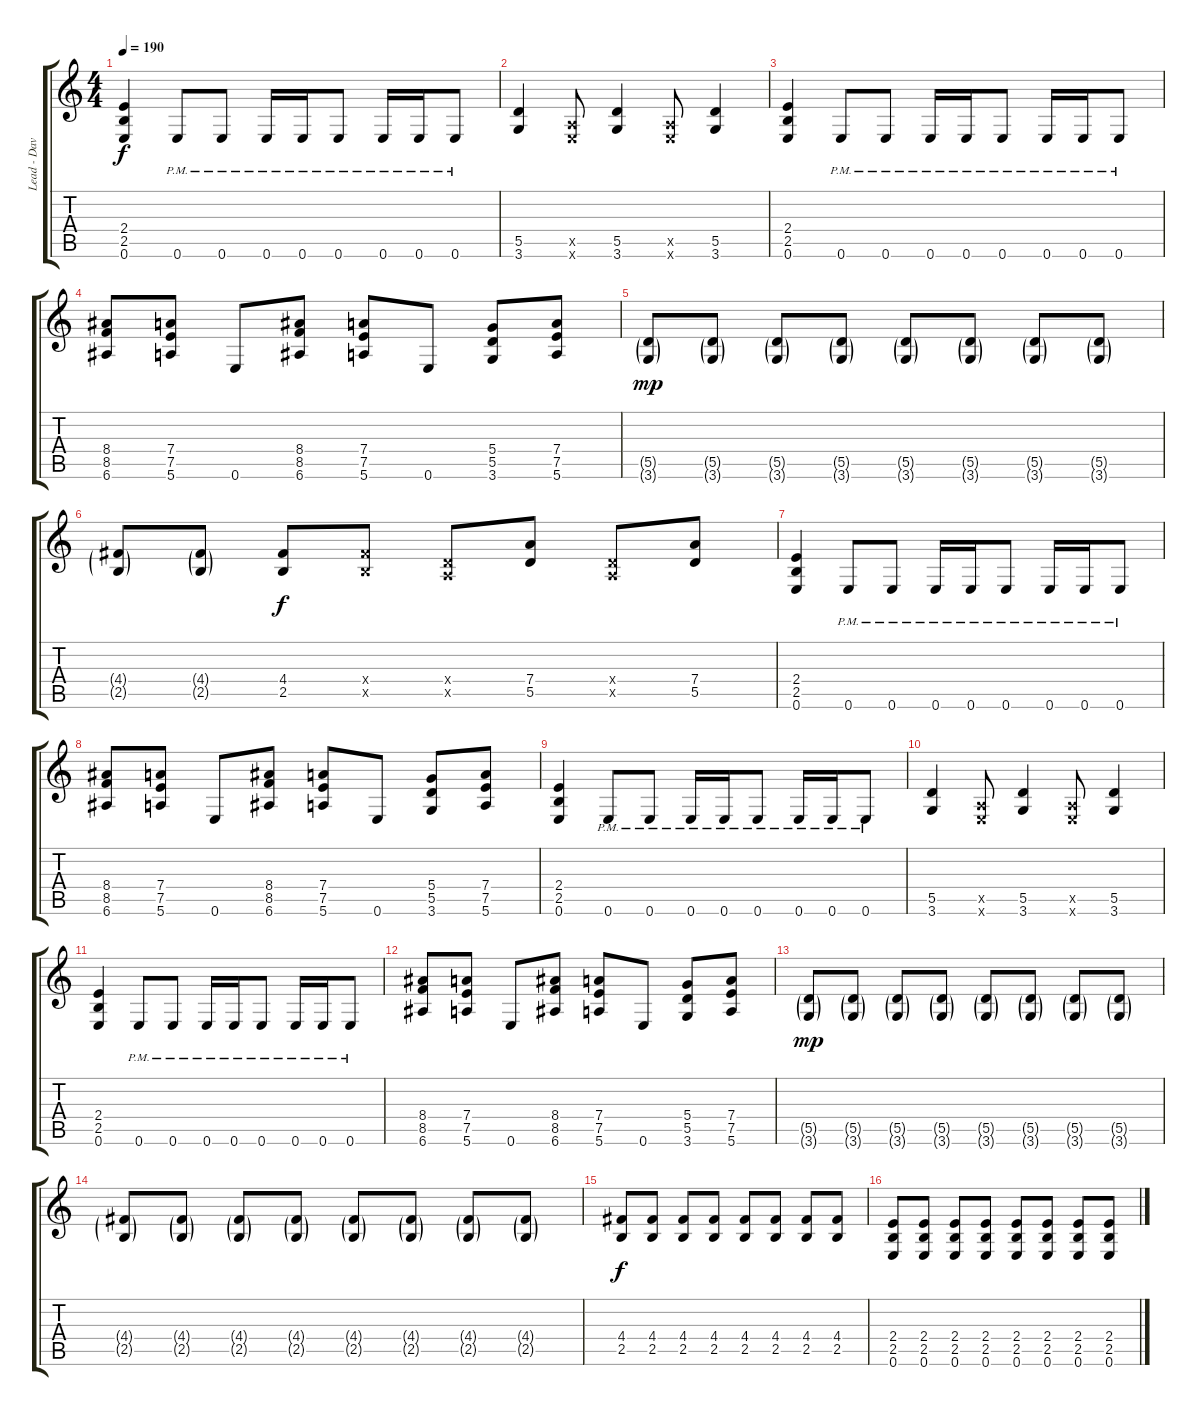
\track ("Lead - Dave Brownsound" "Lead - Dav") {instrument distortionguitar}
\staff {score tabs}
\tuning (E4 B3 G3 D3 A2 E2) {hide}
\ts (4 4)
\tempo 190
\clef g2
\ks c
(2.4 2.5 0.6).4{dy f} 0.6{pm}.8 0.6{pm}.8 0.6{pm}.16 0.6{pm}.16 0.6{pm}.8 0.6{pm}.16 0.6{pm}.16 0.6{pm}.8 |
(5.5 3.6).4 (0.5{x} 0.6{x}).8 (5.5 3.6).4 (0.5{x} 0.6{x}).8 (5.5 3.6).4 |
(2.4 2.5 0.6).4 0.6{pm}.8 0.6{pm}.8 0.6{pm}.16 0.6{pm}.16 0.6{pm}.8 0.6{pm}.16 0.6{pm}.16 0.6{pm}.8 |
(8.4 8.5 6.6).8 (7.4 7.5 5.6).8 0.6.8 (8.4 8.5 6.6).8 (7.4 7.5 5.6).8 0.6.8 (5.4 5.5 3.6).8 (7.4 7.5 5.6).8 |
(5.5{g} 3.6{g}).8{dy mp} (5.5{g} 3.6{g}).8 (5.5{g} 3.6{g}).8 (5.5{g} 3.6{g}).8 (5.5{g} 3.6{g}).8 (5.5{g} 3.6{g}).8 (5.5{g} 3.6{g}).8 (5.5{g} 3.6{g}).8 |
(4.4{g} 2.5{g}).8 (4.4{g} 2.5{g}).8 (4.4 2.5).8{dy f} (4.4{x} 2.5{x}).8 (0.4{x} 0.5{x}).8 (7.4 5.5).8 (0.4{x} 0.5{x}).8 (7.4 5.5).8 |
(2.4 2.5 0.6).4 0.6{pm}.8 0.6{pm}.8 0.6{pm}.16 0.6{pm}.16 0.6{pm}.8 0.6{pm}.16 0.6{pm}.16 0.6{pm}.8 |
(8.4 8.5 6.6).8 (7.4 7.5 5.6).8 0.6.8 (8.4 8.5 6.6).8 (7.4 7.5 5.6).8 0.6.8 (5.4 5.5 3.6).8 (7.4 7.5 5.6).8 |
(2.4 2.5 0.6).4 0.6{pm}.8 0.6{pm}.8 0.6{pm}.16 0.6{pm}.16 0.6{pm}.8 0.6{pm}.16 0.6{pm}.16 0.6{pm}.8 |
(5.5 3.6).4 (0.5{x} 0.6{x}).8 (5.5 3.6).4 (0.5{x} 0.6{x}).8 (5.5 3.6).4 |
(2.4 2.5 0.6).4 0.6{pm}.8 0.6{pm}.8 0.6{pm}.16 0.6{pm}.16 0.6{pm}.8 0.6{pm}.16 0.6{pm}.16 0.6{pm}.8 |
(8.4 8.5 6.6).8 (7.4 7.5 5.6).8 0.6.8 (8.4 8.5 6.6).8 (7.4 7.5 5.6).8 0.6.8 (5.4 5.5 3.6).8 (7.4 7.5 5.6).8 |
(5.5{g} 3.6{g}).8{dy mp} (5.5{g} 3.6{g}).8 (5.5{g} 3.6{g}).8 (5.5{g} 3.6{g}).8 (5.5{g} 3.6{g}).8 (5.5{g} 3.6{g}).8 (5.5{g} 3.6{g}).8 (5.5{g} 3.6{g}).8 |
(4.4{g} 2.5{g}).8 (4.4{g} 2.5{g}).8 (4.4{g} 2.5{g}).8 (4.4{g} 2.5{g}).8 (4.4{g} 2.5{g}).8 (4.4{g} 2.5{g}).8 (4.4{g} 2.5{g}).8 (4.4{g} 2.5{g}).8 |
(4.4 2.5).8{dy f} (4.4 2.5).8 (4.4 2.5).8 (4.4 2.5).8 (4.4 2.5).8 (4.4 2.5).8 (4.4 2.5).8 (4.4 2.5).8 |
(2.4 2.5 0.6).8 (2.4 2.5 0.6).8 (2.4 2.5 0.6).8 (2.4 2.5 0.6).8 (2.4 2.5 0.6).8 (2.4 2.5 0.6).8 (2.4 2.5 0.6).8 (2.4 2.5 0.6).8
